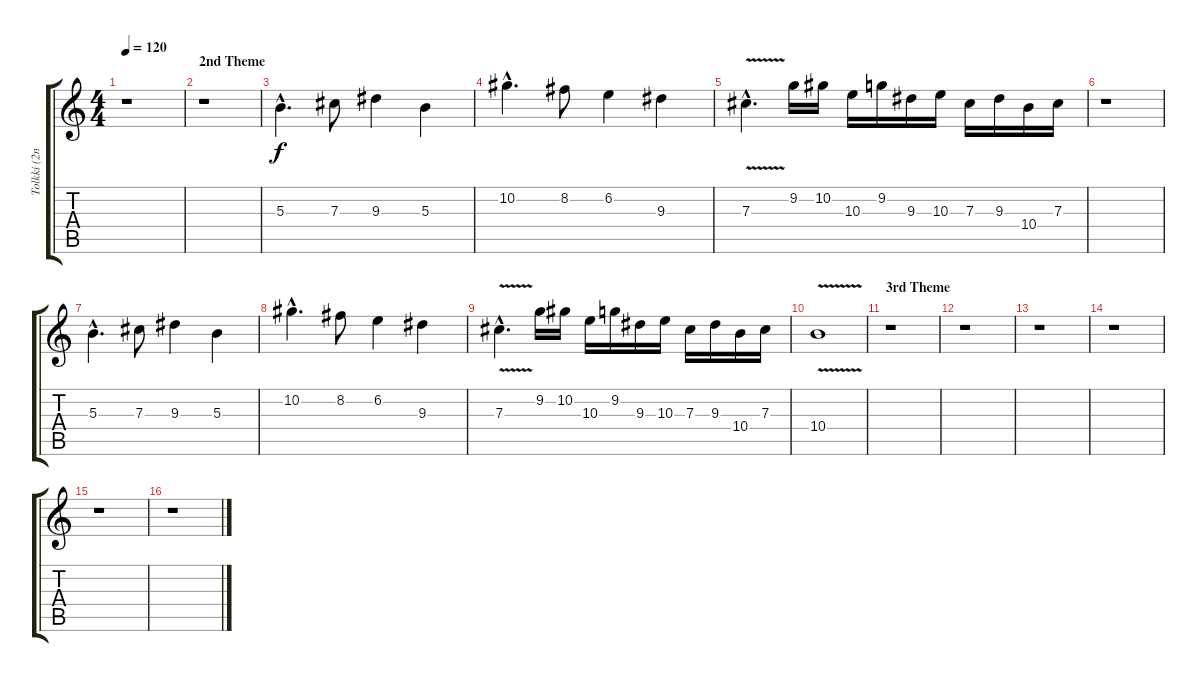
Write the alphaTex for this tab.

\track ("Tolkki (2nd guitar)" "Tolkki (2n") {instrument overdrivenguitar}
\staff {score tabs}
\tuning (Eb4 Bb3 Gb3 Db3 Ab2 Eb2) {hide}
\ts (4 4)
\tempo 120
\clef g2
\ks c
r.1{dy f} |
\section ("" "2nd Theme")
r.1 |
5.3{hac}.4{d} 7.3.8 9.3.4 5.3.4 |
10.2{hac}.4{d} 8.2.8 6.2.4 9.3.4 |
7.3{v hac}.4{d} 9.2.16 10.2.16 10.3.16 9.2.16 9.3.16 10.3.16 7.3.16 9.3.16 10.4.16 7.3.16 |
r.1 |
5.3{hac}.4{d} 7.3.8 9.3.4 5.3.4 |
10.2{hac}.4{d} 8.2.8 6.2.4 9.3.4 |
7.3{v hac}.4{d} 9.2.16 10.2.16 10.3.16 9.2.16 9.3.16 10.3.16 7.3.16 9.3.16 10.4.16 7.3.16 |
10.4{v}.1 |
\section ("" "3rd Theme")
r.1 |
r.1 |
r.1 |
r.1 |
r.1 |
r.1
